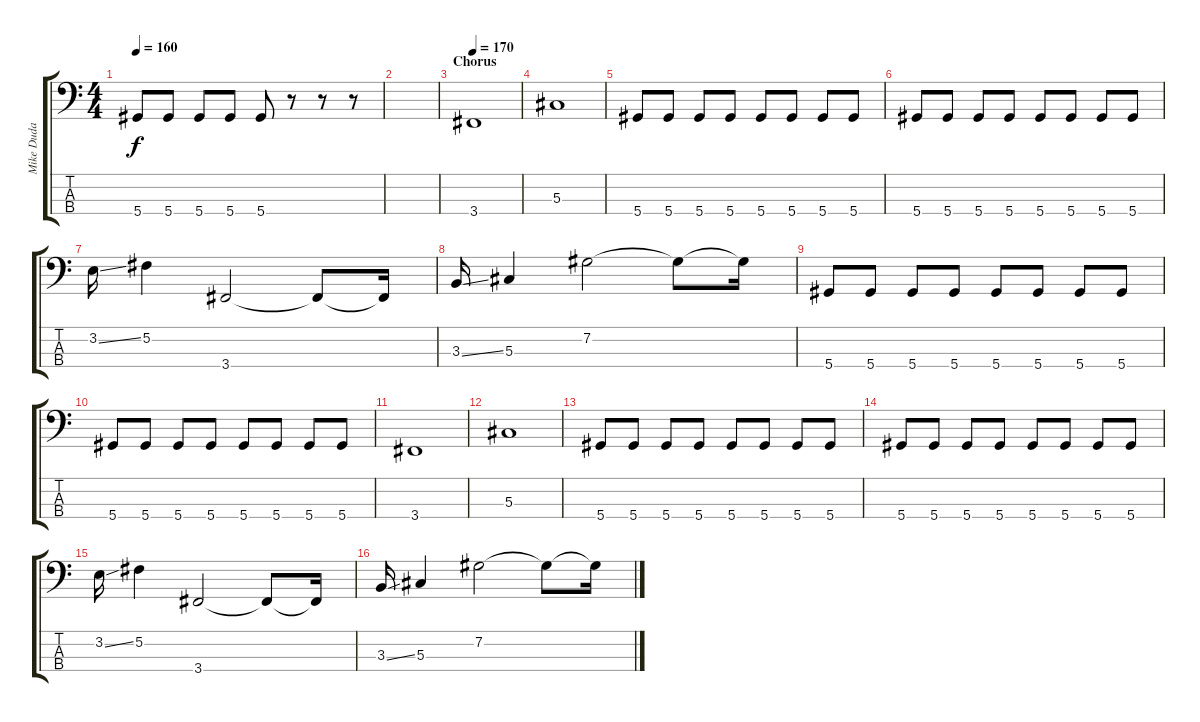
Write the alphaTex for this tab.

\track ("Mike Duda" "Mike Duda") {instrument electricbasspick}
\staff {score tabs}
\tuning (Gb2 Db2 Ab1 Eb1) {hide}
\ts (4 4)
\tempo 160
\clef f4
\ks c
5.4.8{dy f} 5.4.8 5.4.8 5.4.8 5.4.8 r.8 r.8 r.8 |
|
\section ("" "Chorus")
\tempo 170
3.4.1 |
5.3.1 |
5.4.8 5.4.8 5.4.8 5.4.8 5.4.8 5.4.8 5.4.8 5.4.8 |
5.4.8 5.4.8 5.4.8 5.4.8 5.4.8 5.4.8 5.4.8 5.4.8 |
3.2{ss}.16 5.2.4 3.4.2 3.4{t}.8 3.4{t}.16 |
3.3{ss}.16 5.3.4 7.2.2 7.2{t}.8 7.2{t}.16 |
5.4.8 5.4.8 5.4.8 5.4.8 5.4.8 5.4.8 5.4.8 5.4.8 |
5.4.8 5.4.8 5.4.8 5.4.8 5.4.8 5.4.8 5.4.8 5.4.8 |
3.4.1 |
5.3.1 |
5.4.8 5.4.8 5.4.8 5.4.8 5.4.8 5.4.8 5.4.8 5.4.8 |
5.4.8 5.4.8 5.4.8 5.4.8 5.4.8 5.4.8 5.4.8 5.4.8 |
3.2{ss}.16 5.2.4 3.4.2 3.4{t}.8 3.4{t}.16 |
3.3{ss}.16 5.3.4 7.2.2 7.2{t}.8 7.2{t}.16
